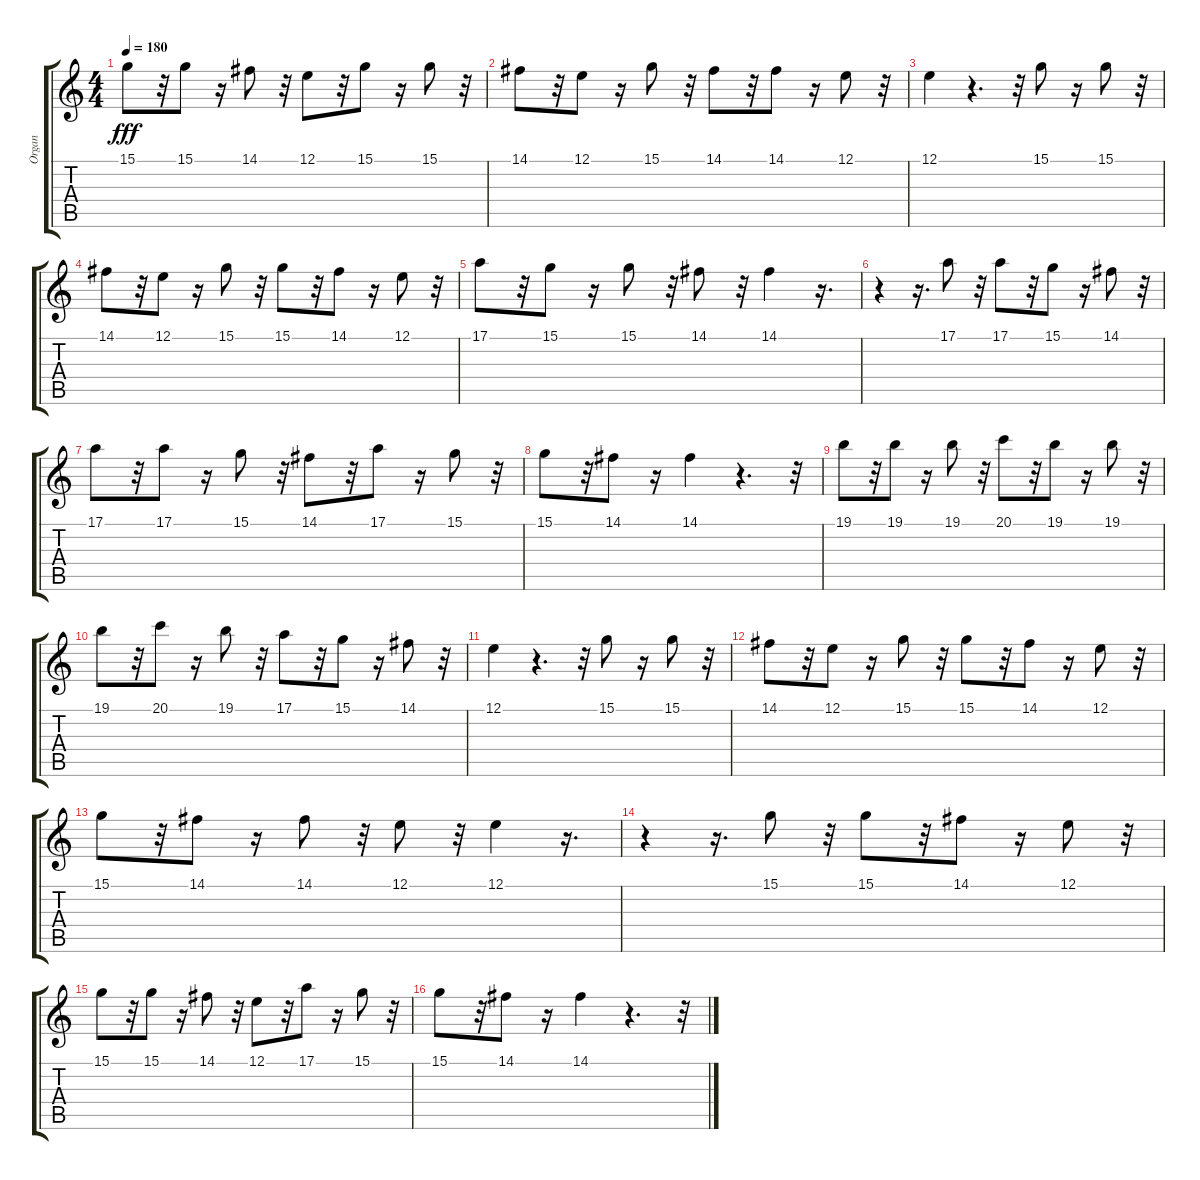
\track ("Organ" "Organ") {instrument churchorgan}
\staff {score tabs}
\tuning (E4 B3 G3 D3 A2 E2) {hide}
\ts (4 4)
\tempo 180
\clef g2
\ks c
15.1.8{dy fff} r.32 15.1.8 r.16 14.1.8 r.32 12.1.8 r.32 15.1.8 r.16 15.1.8 r.32 |
14.1.8 r.32 12.1.8 r.16 15.1.8 r.32 14.1.8 r.32 14.1.8 r.16 12.1.8 r.32 |
12.1.4 r.4{d} r.32 15.1.8 r.16 15.1.8 r.32 |
14.1.8 r.32 12.1.8 r.16 15.1.8 r.32 15.1.8 r.32 14.1.8 r.16 12.1.8 r.32 |
17.1.8 r.32 15.1.8 r.16 15.1.8 r.32 14.1.8 r.32 14.1.4 r.16{d} |
r.4 r.16{d} 17.1.8 r.32 17.1.8 r.32 15.1.8 r.16 14.1.8 r.32 |
17.1.8 r.32 17.1.8 r.16 15.1.8 r.32 14.1.8 r.32 17.1.8 r.16 15.1.8 r.32 |
15.1.8 r.32 14.1.8 r.16 14.1.4 r.4{d} r.32 |
19.1.8 r.32 19.1.8 r.16 19.1.8 r.32 20.1.8 r.32 19.1.8 r.16 19.1.8 r.32 |
19.1.8 r.32 20.1.8 r.16 19.1.8 r.32 17.1.8 r.32 15.1.8 r.16 14.1.8 r.32 |
12.1.4 r.4{d} r.32 15.1.8 r.16 15.1.8 r.32 |
14.1.8 r.32 12.1.8 r.16 15.1.8 r.32 15.1.8 r.32 14.1.8 r.16 12.1.8 r.32 |
15.1.8 r.32 14.1.8 r.16 14.1.8 r.32 12.1.8 r.32 12.1.4 r.16{d} |
r.4 r.16{d} 15.1.8 r.32 15.1.8 r.32 14.1.8 r.16 12.1.8 r.32 |
15.1.8 r.32 15.1.8 r.16 14.1.8 r.32 12.1.8 r.32 17.1.8 r.16 15.1.8 r.32 |
15.1.8 r.32 14.1.8 r.16 14.1.4 r.4{d} r.32
